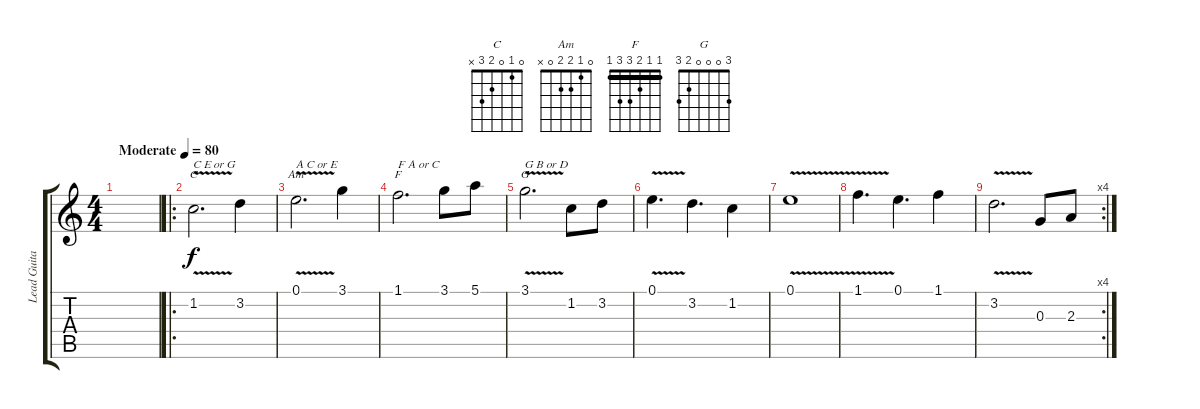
\track ("Lead Guitar" "Lead Guita") {instrument overdrivenguitar}
\staff {score tabs}
\tuning (E4 B3 G3 D3 A2 E2) {hide}
\chord ("C" 0 1 0 2 3 x)
\chord ("Am" 0 1 2 2 0 x)
\chord ("F" 1 1 2 3 3 1) {barre 1}
\chord ("G" 3 0 0 0 2 3)
\ts (4 4)
\tempo (80 "Moderate")
\clef g2
\ks c
|
\ro
1.2{v}.2{d ch "C" txt "C E or G"} 3.2.4 |
0.1{v}.2{d ch "Am" txt "A C or E"} 3.1.4 |
1.1.2{d ch "F" txt "F A or C"} 3.1.8 5.1.8 |
3.1{v}.2{d ch "G" txt "G B or D"} 1.2.8 3.2.8 |
0.1{v}.4{d} 3.2.4{d} 1.2.4 |
0.1{v}.1 |
1.1{v}.4{d} 0.1.4{d} 1.1.4 |
\rc 4
3.2{v}.2{d} 0.3.8 2.3.8
